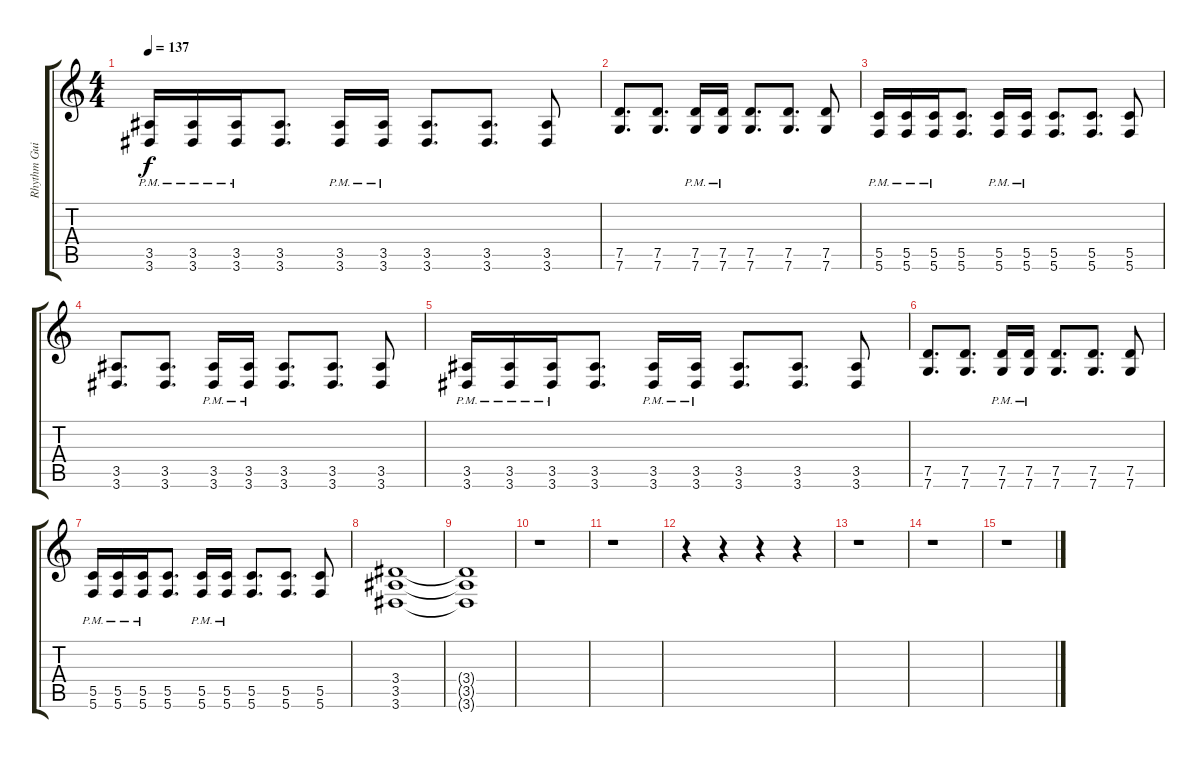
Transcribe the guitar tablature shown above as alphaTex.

\track ("Rhythm Guitar 2" "Rhythm Gui") {instrument distortionguitar}
\staff {score tabs}
\tuning (D4 A3 F3 C3 G2 C2) {hide}
\ts (4 4)
\tempo 137
\clef g2
\ks c
(3.5{pm} 3.6{pm}).16{dy f} (3.5{pm} 3.6{pm}).16 (3.5{pm} 3.6{pm}).16 (3.5 3.6).8{d} (3.5{pm} 3.6{pm}).16 (3.5{pm} 3.6{pm}).16 (3.5 3.6).8{d} (3.5 3.6).8{d} (3.5 3.6).8 |
(7.5 7.6).8{d} (7.5 7.6).8{d} (7.5{pm} 7.6{pm}).16 (7.5{pm} 7.6{pm}).16 (7.5 7.6).8{d} (7.5 7.6).8{d} (7.5 7.6).8 |
(5.5{pm} 5.6{pm}).16 (5.5{pm} 5.6{pm}).16 (5.5{pm} 5.6{pm}).16 (5.5 5.6).8{d} (5.5{pm} 5.6{pm}).16 (5.5{pm} 5.6{pm}).16 (5.5 5.6).8{d} (5.5 5.6).8{d} (5.5 5.6).8 |
(3.5 3.6).8{d} (3.5 3.6).8{d} (3.5{pm} 3.6{pm}).16 (3.5{pm} 3.6{pm}).16 (3.5 3.6).8{d} (3.5 3.6).8{d} (3.5 3.6).8 |
(3.5{pm} 3.6{pm}).16 (3.5{pm} 3.6{pm}).16 (3.5{pm} 3.6{pm}).16 (3.5 3.6).8{d} (3.5{pm} 3.6{pm}).16 (3.5{pm} 3.6{pm}).16 (3.5 3.6).8{d} (3.5 3.6).8{d} (3.5 3.6).8 |
(7.5 7.6).8{d} (7.5 7.6).8{d} (7.5{pm} 7.6{pm}).16 (7.5{pm} 7.6{pm}).16 (7.5 7.6).8{d} (7.5 7.6).8{d} (7.5 7.6).8 |
(5.5{pm} 5.6{pm}).16 (5.5{pm} 5.6{pm}).16 (5.5{pm} 5.6{pm}).16 (5.5 5.6).8{d} (5.5{pm} 5.6{pm}).16 (5.5{pm} 5.6{pm}).16 (5.5 5.6).8{d} (5.5 5.6).8{d} (5.5 5.6).8 |
(3.4 3.5 3.6).1 |
(3.4{t} 3.5{t} 3.6{t}).1 |
r.1 |
r.1 |
r.4 r.4 r.4 r.4 |
r.1 |
r.1 |
r.1
